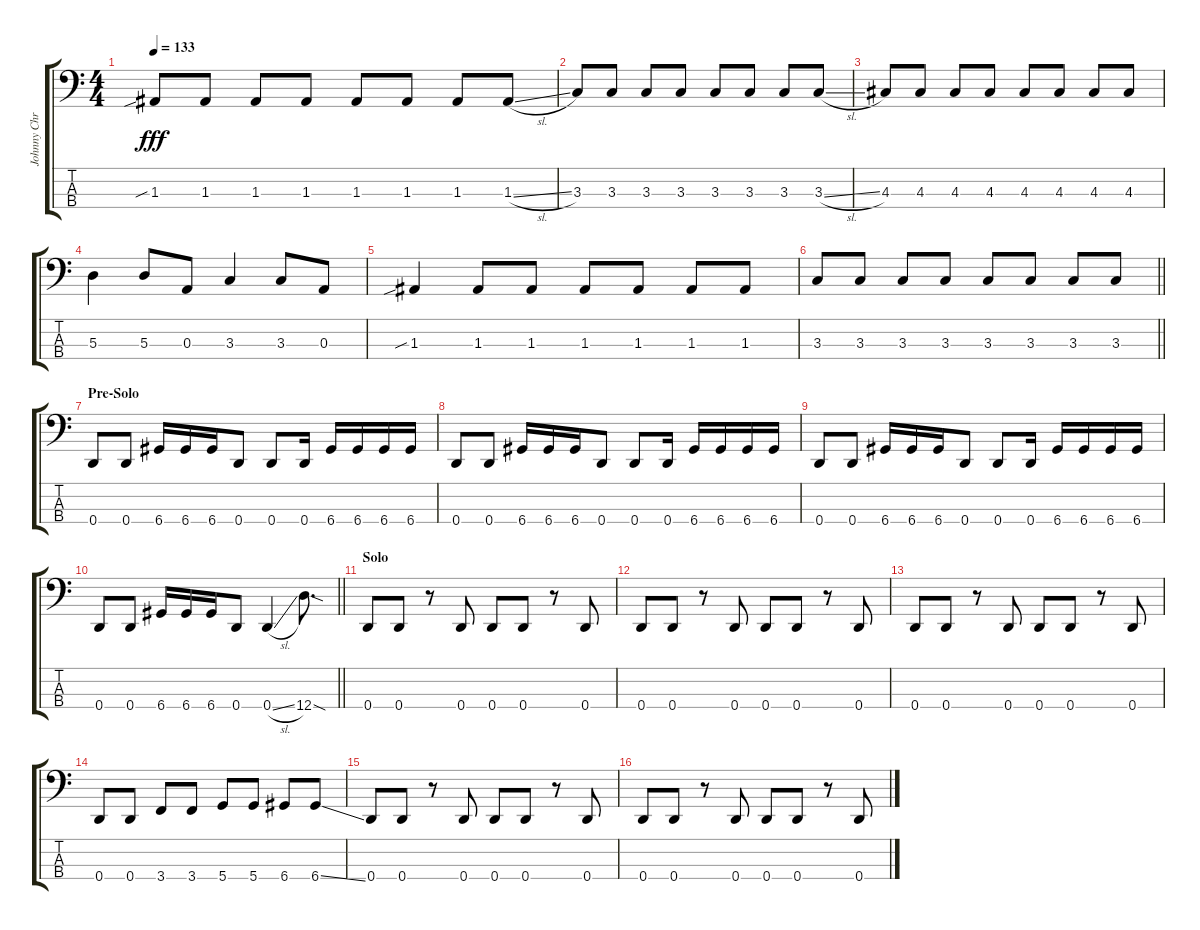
\track ("Johnny Christ [Bass]" "Johnny Chr") {instrument electricbasspick}
\staff {score tabs}
\tuning (G2 D2 A1 D1) {hide}
\ts (4 4)
\tempo 133
\clef f4
\ks c
1.3{sib}.8{dy fff} 1.3.8 1.3.8 1.3.8 1.3.8 1.3.8 1.3.8 1.3{sl}.8 |
3.3.8 3.3.8 3.3.8 3.3.8 3.3.8 3.3.8 3.3.8 3.3{sl}.8 |
4.3.8 4.3.8 4.3.8 4.3.8 4.3.8 4.3.8 4.3.8 4.3.8 |
5.3.4 5.3.8 0.3.8 3.3.4 3.3.8 0.3.8 |
1.3{sib}.4 1.3.8 1.3.8 1.3.8 1.3.8 1.3.8 1.3.8 |
\barLineRight lightlight
3.3.8 3.3.8 3.3.8 3.3.8 3.3.8 3.3.8 3.3.8 3.3.8 |
\section ("" "Pre-Solo")
0.4.8 0.4.8 6.4.16 6.4.16 6.4.16 0.4.8 0.4.8 0.4.16 6.4.16 6.4.16 6.4.16 6.4.16 |
0.4.8 0.4.8 6.4.16 6.4.16 6.4.16 0.4.8 0.4.8 0.4.16 6.4.16 6.4.16 6.4.16 6.4.16 |
0.4.8 0.4.8 6.4.16 6.4.16 6.4.16 0.4.8 0.4.8 0.4.16 6.4.16 6.4.16 6.4.16 6.4.16 |
\barLineRight lightlight
0.4.8 0.4.8 6.4.16 6.4.16 6.4.16 0.4.8 0.4{sl}.4 12.4{sod}.8{d} |
\section ("" "Solo")
0.4.8 0.4.8 r.8 0.4.8 0.4.8 0.4.8 r.8 0.4.8 |
0.4.8 0.4.8 r.8 0.4.8 0.4.8 0.4.8 r.8 0.4.8 |
0.4.8 0.4.8 r.8 0.4.8 0.4.8 0.4.8 r.8 0.4.8 |
0.4.8 0.4.8 3.4.8 3.4.8 5.4.8 5.4.8 6.4.8 6.4{ss}.8 |
0.4.8 0.4.8 r.8 0.4.8 0.4.8 0.4.8 r.8 0.4.8 |
0.4.8 0.4.8 r.8 0.4.8 0.4.8 0.4.8 r.8 0.4.8
